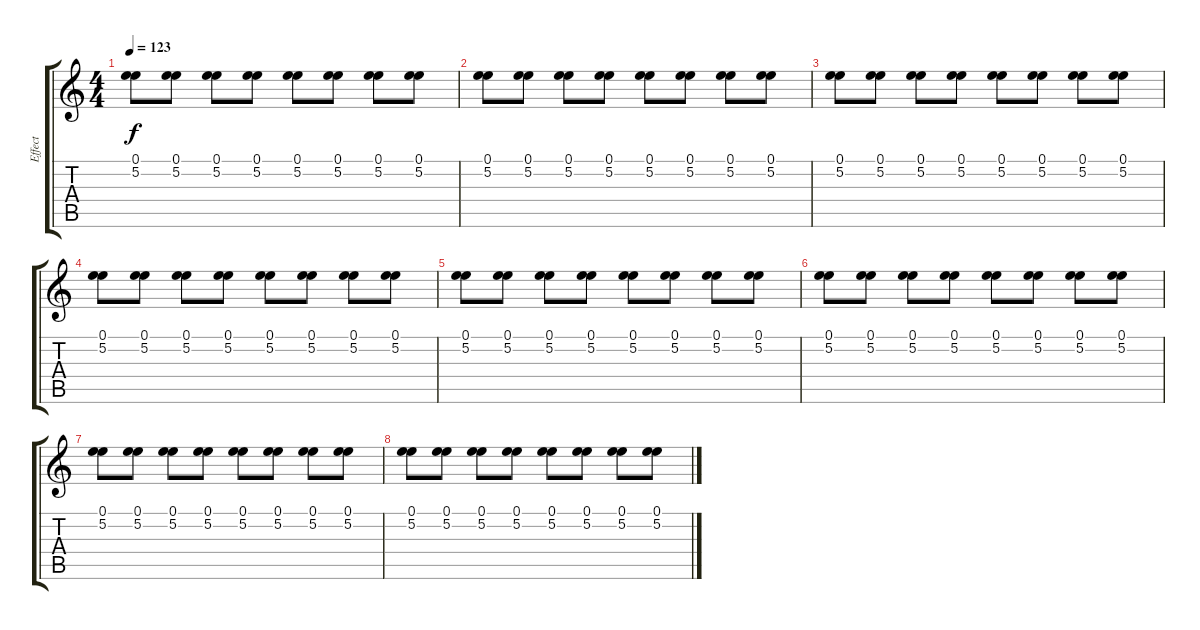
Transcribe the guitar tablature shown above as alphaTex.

\track ("Effect" "Effect") {instrument electricguitarjazz}
\staff {score tabs}
\tuning (E4 B3 G3 D3 A2 E2) {hide}
\ts (4 4)
\tempo 123
\clef g2
\ks c
(0.1 5.2).8{dy f} (0.1 5.2).8 (0.1 5.2).8 (0.1 5.2).8 (0.1 5.2).8 (0.1 5.2).8 (0.1 5.2).8 (0.1 5.2).8 |
(0.1 5.2).8 (0.1 5.2).8 (0.1 5.2).8 (0.1 5.2).8 (0.1 5.2).8 (0.1 5.2).8 (0.1 5.2).8 (0.1 5.2).8 |
(0.1 5.2).8 (0.1 5.2).8 (0.1 5.2).8 (0.1 5.2).8 (0.1 5.2).8 (0.1 5.2).8 (0.1 5.2).8 (0.1 5.2).8 |
(0.1 5.2).8 (0.1 5.2).8 (0.1 5.2).8 (0.1 5.2).8 (0.1 5.2).8 (0.1 5.2).8 (0.1 5.2).8 (0.1 5.2).8 |
(0.1 5.2).8 (0.1 5.2).8 (0.1 5.2).8 (0.1 5.2).8 (0.1 5.2).8 (0.1 5.2).8 (0.1 5.2).8 (0.1 5.2).8 |
(0.1 5.2).8 (0.1 5.2).8 (0.1 5.2).8 (0.1 5.2).8 (0.1 5.2).8 (0.1 5.2).8 (0.1 5.2).8 (0.1 5.2).8 |
(0.1 5.2).8 (0.1 5.2).8 (0.1 5.2).8 (0.1 5.2).8 (0.1 5.2).8 (0.1 5.2).8 (0.1 5.2).8 (0.1 5.2).8 |
(0.1 5.2).8 (0.1 5.2).8 (0.1 5.2).8 (0.1 5.2).8 (0.1 5.2).8 (0.1 5.2).8 (0.1 5.2).8 (0.1 5.2).8
